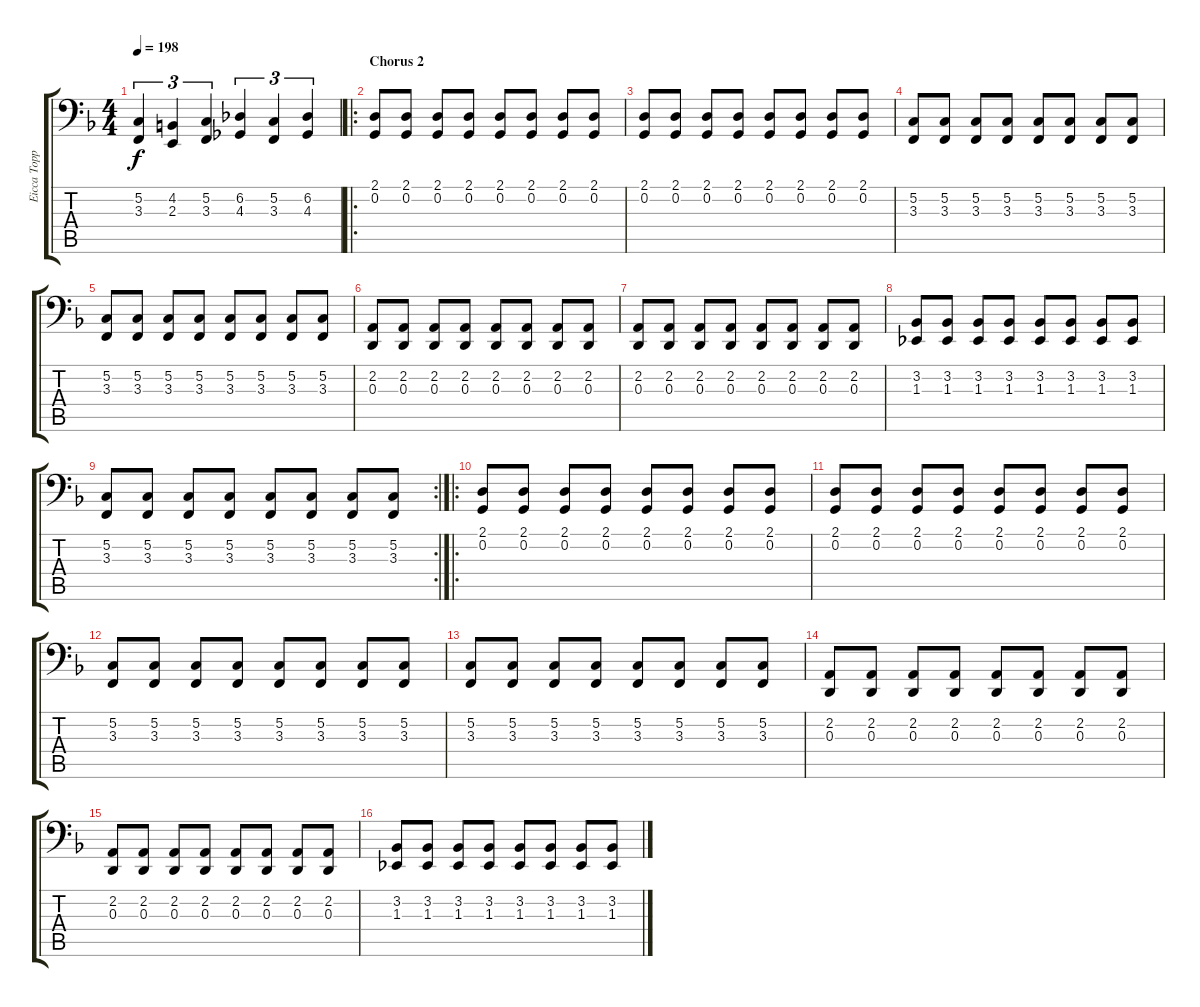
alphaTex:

\track ("Eicca Toppinen - Rhythm Cello" "Eicca Topp") {instrument cello}
\staff {score tabs}
\tuning (C3 G2 D2 A1 E1 B0) {hide}
\ts (4 4)
\tempo 198
\clef f4
\ks f
(5.2 3.3).4{tu (3 2) dy f} (4.2 2.3).4{tu (3 2)} (5.2 3.3).4{tu (3 2)} (6.2 4.3).4{tu (3 2)} (5.2 3.3).4{tu (3 2)} (6.2 4.3).4{tu (3 2)} |
\ro
\section ("" "Chorus 2")
(2.1 0.2).8 (2.1 0.2).8 (2.1 0.2).8 (2.1 0.2).8 (2.1 0.2).8 (2.1 0.2).8 (2.1 0.2).8 (2.1 0.2).8 |
(2.1 0.2).8 (2.1 0.2).8 (2.1 0.2).8 (2.1 0.2).8 (2.1 0.2).8 (2.1 0.2).8 (2.1 0.2).8 (2.1 0.2).8 |
(5.2 3.3).8 (5.2 3.3).8 (5.2 3.3).8 (5.2 3.3).8 (5.2 3.3).8 (5.2 3.3).8 (5.2 3.3).8 (5.2 3.3).8 |
(5.2 3.3).8 (5.2 3.3).8 (5.2 3.3).8 (5.2 3.3).8 (5.2 3.3).8 (5.2 3.3).8 (5.2 3.3).8 (5.2 3.3).8 |
(2.2 0.3).8 (2.2 0.3).8 (2.2 0.3).8 (2.2 0.3).8 (2.2 0.3).8 (2.2 0.3).8 (2.2 0.3).8 (2.2 0.3).8 |
(2.2 0.3).8 (2.2 0.3).8 (2.2 0.3).8 (2.2 0.3).8 (2.2 0.3).8 (2.2 0.3).8 (2.2 0.3).8 (2.2 0.3).8 |
(3.2 1.3).8 (3.2 1.3).8 (3.2 1.3).8 (3.2 1.3).8 (3.2 1.3).8 (3.2 1.3).8 (3.2 1.3).8 (3.2 1.3).8 |
\rc 2
(5.2 3.3).8 (5.2 3.3).8 (5.2 3.3).8 (5.2 3.3).8 (5.2 3.3).8 (5.2 3.3).8 (5.2 3.3).8 (5.2 3.3).8 |
\ro
(2.1 0.2).8 (2.1 0.2).8 (2.1 0.2).8 (2.1 0.2).8 (2.1 0.2).8 (2.1 0.2).8 (2.1 0.2).8 (2.1 0.2).8 |
(2.1 0.2).8 (2.1 0.2).8 (2.1 0.2).8 (2.1 0.2).8 (2.1 0.2).8 (2.1 0.2).8 (2.1 0.2).8 (2.1 0.2).8 |
(5.2 3.3).8 (5.2 3.3).8 (5.2 3.3).8 (5.2 3.3).8 (5.2 3.3).8 (5.2 3.3).8 (5.2 3.3).8 (5.2 3.3).8 |
(5.2 3.3).8 (5.2 3.3).8 (5.2 3.3).8 (5.2 3.3).8 (5.2 3.3).8 (5.2 3.3).8 (5.2 3.3).8 (5.2 3.3).8 |
(2.2 0.3).8 (2.2 0.3).8 (2.2 0.3).8 (2.2 0.3).8 (2.2 0.3).8 (2.2 0.3).8 (2.2 0.3).8 (2.2 0.3).8 |
(2.2 0.3).8 (2.2 0.3).8 (2.2 0.3).8 (2.2 0.3).8 (2.2 0.3).8 (2.2 0.3).8 (2.2 0.3).8 (2.2 0.3).8 |
(3.2 1.3).8 (3.2 1.3).8 (3.2 1.3).8 (3.2 1.3).8 (3.2 1.3).8 (3.2 1.3).8 (3.2 1.3).8 (3.2 1.3).8
